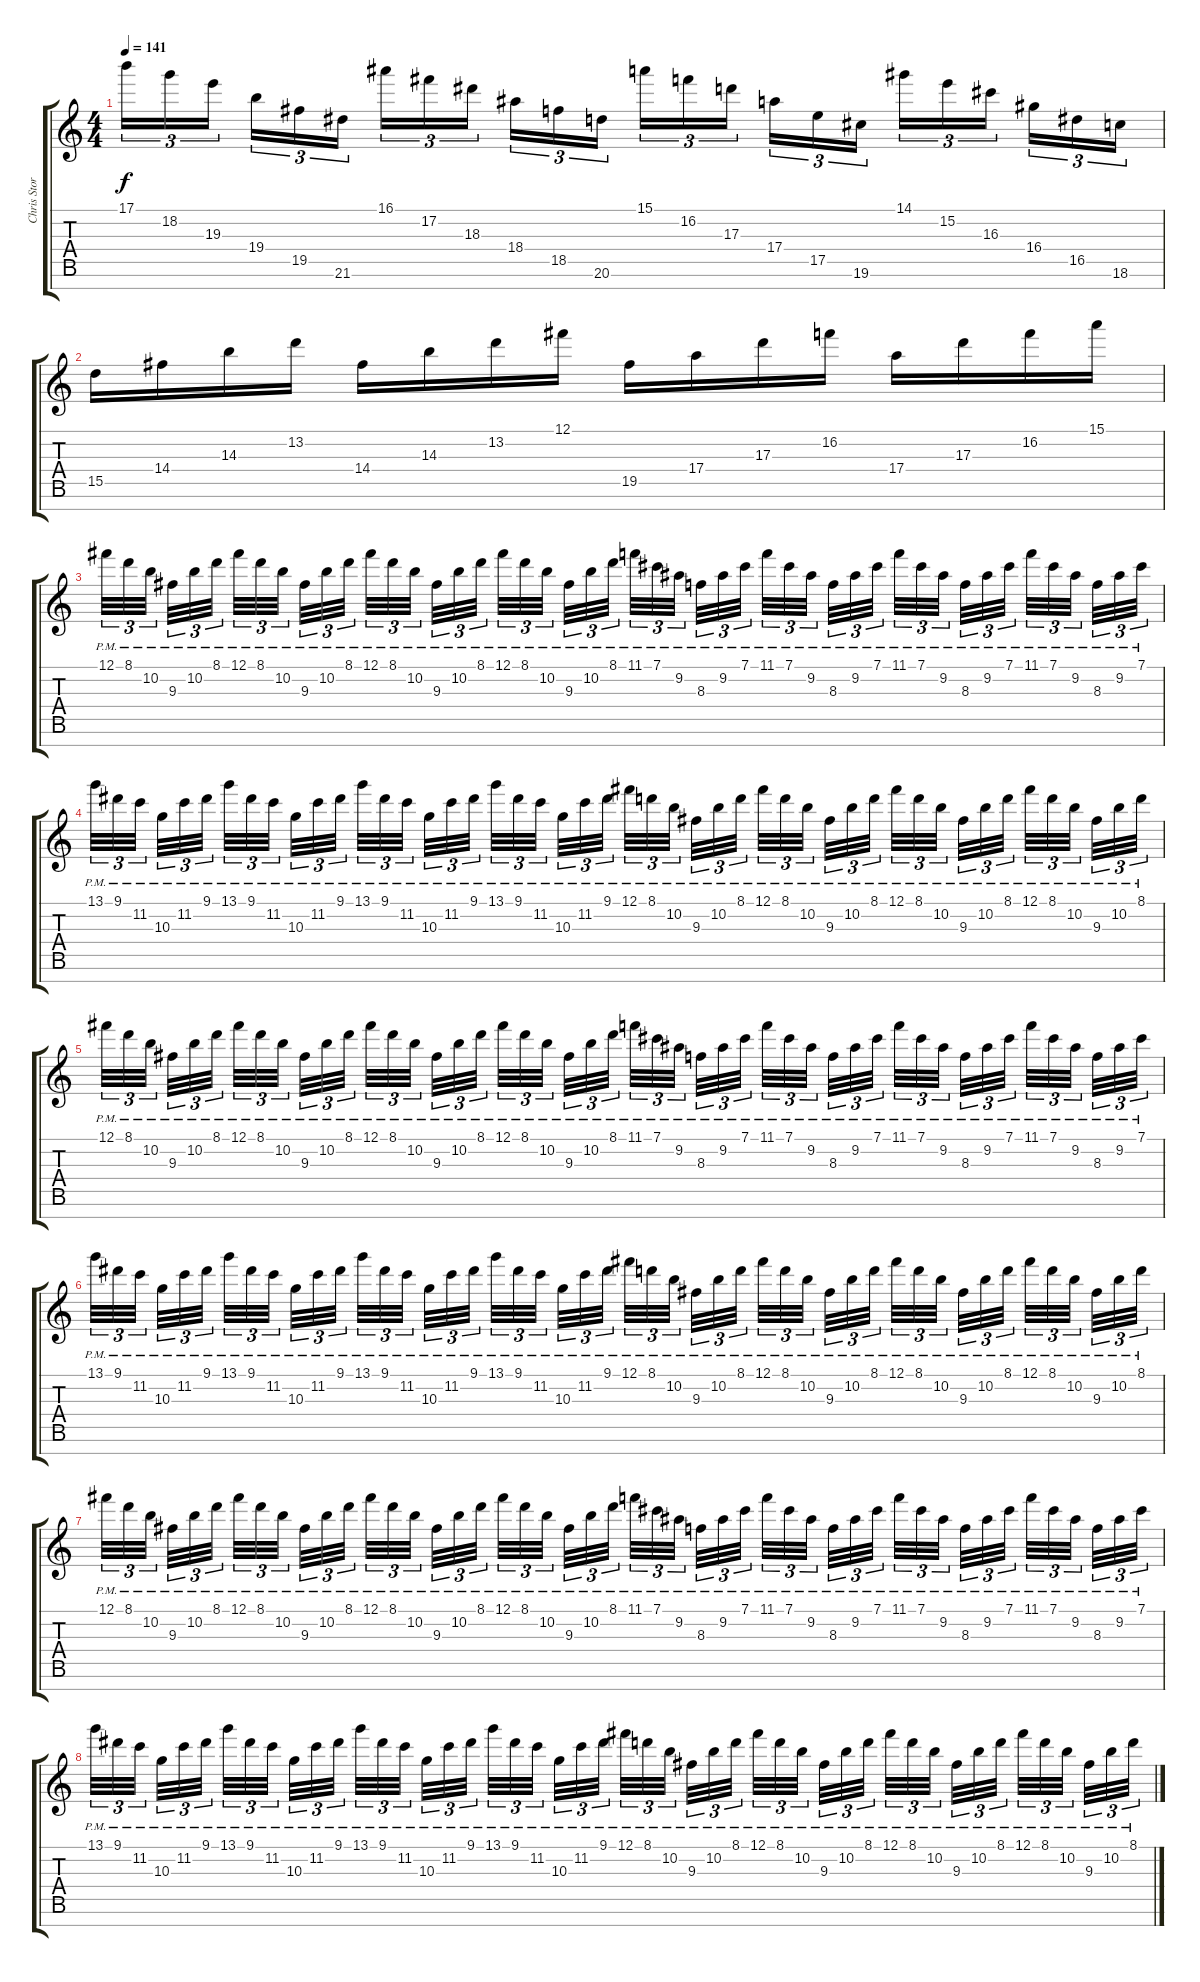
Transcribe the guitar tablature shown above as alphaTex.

\track ("Chris Storey" "Chris Stor") {instrument distortionguitar}
\staff {score tabs}
\tuning (Gb4 Db4 A3 E3 B2 Gb2 B1) {hide}
\ts (4 4)
\tempo 141
\clef g2
\ks c
17.1.16{tu (3 2) dy f} 18.2.16{tu (3 2)} 19.3.16{tu (3 2) beam splitsecondary} 19.4.16{tu (3 2)} 19.5.16{tu (3 2)} 21.6.16{tu (3 2)} 16.1.16{tu (3 2)} 17.2.16{tu (3 2)} 18.3.16{tu (3 2) beam splitsecondary} 18.4.16{tu (3 2)} 18.5.16{tu (3 2)} 20.6.16{tu (3 2)} 15.1.16{tu (3 2)} 16.2.16{tu (3 2)} 17.3.16{tu (3 2) beam splitsecondary} 17.4.16{tu (3 2)} 17.5.16{tu (3 2)} 19.6.16{tu (3 2)} 14.1.16{tu (3 2)} 15.2.16{tu (3 2)} 16.3.16{tu (3 2) beam splitsecondary} 16.4.16{tu (3 2)} 16.5.16{tu (3 2)} 18.6.16{tu (3 2)} |
15.5.16 14.4.16 14.3.16 13.2.16 14.4.16 14.3.16 13.2.16 12.1.16 19.5.16 17.4.16 17.3.16 16.2.16 17.4.16 17.3.16 16.2.16 15.1.16 |
12.1{pm}.32{tu (3 2)} 8.1{pm}.32{tu (3 2)} 10.2{pm}.32{tu (3 2) beam splitsecondary} 9.3{pm}.32{tu (3 2)} 10.2{pm}.32{tu (3 2)} 8.1{pm}.32{tu (3 2) beam splitsecondary} 12.1{pm}.32{tu (3 2)} 8.1{pm}.32{tu (3 2)} 10.2{pm}.32{tu (3 2) beam splitsecondary} 9.3{pm}.32{tu (3 2)} 10.2{pm}.32{tu (3 2)} 8.1{pm}.32{tu (3 2)} 12.1{pm}.32{tu (3 2)} 8.1{pm}.32{tu (3 2)} 10.2{pm}.32{tu (3 2) beam splitsecondary} 9.3{pm}.32{tu (3 2)} 10.2{pm}.32{tu (3 2)} 8.1{pm}.32{tu (3 2) beam splitsecondary} 12.1{pm}.32{tu (3 2)} 8.1{pm}.32{tu (3 2)} 10.2{pm}.32{tu (3 2) beam splitsecondary} 9.3{pm}.32{tu (3 2)} 10.2{pm}.32{tu (3 2)} 8.1{pm}.32{tu (3 2)} 11.1{pm}.32{tu (3 2)} 7.1{pm}.32{tu (3 2)} 9.2{pm}.32{tu (3 2) beam splitsecondary} 8.3{pm}.32{tu (3 2)} 9.2{pm}.32{tu (3 2)} 7.1{pm}.32{tu (3 2) beam splitsecondary} 11.1{pm}.32{tu (3 2)} 7.1{pm}.32{tu (3 2)} 9.2{pm}.32{tu (3 2) beam splitsecondary} 8.3{pm}.32{tu (3 2)} 9.2{pm}.32{tu (3 2)} 7.1{pm}.32{tu (3 2)} 11.1{pm}.32{tu (3 2)} 7.1{pm}.32{tu (3 2)} 9.2{pm}.32{tu (3 2) beam splitsecondary} 8.3{pm}.32{tu (3 2)} 9.2{pm}.32{tu (3 2)} 7.1{pm}.32{tu (3 2) beam splitsecondary} 11.1{pm}.32{tu (3 2)} 7.1{pm}.32{tu (3 2)} 9.2{pm}.32{tu (3 2) beam splitsecondary} 8.3{pm}.32{tu (3 2)} 9.2{pm}.32{tu (3 2)} 7.1{pm}.32{tu (3 2)} |
13.1{pm}.32{tu (3 2)} 9.1{pm}.32{tu (3 2)} 11.2{pm}.32{tu (3 2) beam splitsecondary} 10.3{pm}.32{tu (3 2)} 11.2{pm}.32{tu (3 2)} 9.1{pm}.32{tu (3 2) beam splitsecondary} 13.1{pm}.32{tu (3 2)} 9.1{pm}.32{tu (3 2)} 11.2{pm}.32{tu (3 2) beam splitsecondary} 10.3{pm}.32{tu (3 2)} 11.2{pm}.32{tu (3 2)} 9.1{pm}.32{tu (3 2)} 13.1{pm}.32{tu (3 2)} 9.1{pm}.32{tu (3 2)} 11.2{pm}.32{tu (3 2) beam splitsecondary} 10.3{pm}.32{tu (3 2)} 11.2{pm}.32{tu (3 2)} 9.1{pm}.32{tu (3 2) beam splitsecondary} 13.1{pm}.32{tu (3 2)} 9.1{pm}.32{tu (3 2)} 11.2{pm}.32{tu (3 2) beam splitsecondary} 10.3{pm}.32{tu (3 2)} 11.2{pm}.32{tu (3 2)} 9.1{pm}.32{tu (3 2)} 12.1{pm}.32{tu (3 2)} 8.1{pm}.32{tu (3 2)} 10.2{pm}.32{tu (3 2) beam splitsecondary} 9.3{pm}.32{tu (3 2)} 10.2{pm}.32{tu (3 2)} 8.1{pm}.32{tu (3 2) beam splitsecondary} 12.1{pm}.32{tu (3 2)} 8.1{pm}.32{tu (3 2)} 10.2{pm}.32{tu (3 2) beam splitsecondary} 9.3{pm}.32{tu (3 2)} 10.2{pm}.32{tu (3 2)} 8.1{pm}.32{tu (3 2)} 12.1{pm}.32{tu (3 2)} 8.1{pm}.32{tu (3 2)} 10.2{pm}.32{tu (3 2) beam splitsecondary} 9.3{pm}.32{tu (3 2)} 10.2{pm}.32{tu (3 2)} 8.1{pm}.32{tu (3 2) beam splitsecondary} 12.1{pm}.32{tu (3 2)} 8.1{pm}.32{tu (3 2)} 10.2{pm}.32{tu (3 2) beam splitsecondary} 9.3{pm}.32{tu (3 2)} 10.2{pm}.32{tu (3 2)} 8.1{pm}.32{tu (3 2)} |
12.1{pm}.32{tu (3 2)} 8.1{pm}.32{tu (3 2)} 10.2{pm}.32{tu (3 2) beam splitsecondary} 9.3{pm}.32{tu (3 2)} 10.2{pm}.32{tu (3 2)} 8.1{pm}.32{tu (3 2) beam splitsecondary} 12.1{pm}.32{tu (3 2)} 8.1{pm}.32{tu (3 2)} 10.2{pm}.32{tu (3 2) beam splitsecondary} 9.3{pm}.32{tu (3 2)} 10.2{pm}.32{tu (3 2)} 8.1{pm}.32{tu (3 2)} 12.1{pm}.32{tu (3 2)} 8.1{pm}.32{tu (3 2)} 10.2{pm}.32{tu (3 2) beam splitsecondary} 9.3{pm}.32{tu (3 2)} 10.2{pm}.32{tu (3 2)} 8.1{pm}.32{tu (3 2) beam splitsecondary} 12.1{pm}.32{tu (3 2)} 8.1{pm}.32{tu (3 2)} 10.2{pm}.32{tu (3 2) beam splitsecondary} 9.3{pm}.32{tu (3 2)} 10.2{pm}.32{tu (3 2)} 8.1{pm}.32{tu (3 2)} 11.1{pm}.32{tu (3 2)} 7.1{pm}.32{tu (3 2)} 9.2{pm}.32{tu (3 2) beam splitsecondary} 8.3{pm}.32{tu (3 2)} 9.2{pm}.32{tu (3 2)} 7.1{pm}.32{tu (3 2) beam splitsecondary} 11.1{pm}.32{tu (3 2)} 7.1{pm}.32{tu (3 2)} 9.2{pm}.32{tu (3 2) beam splitsecondary} 8.3{pm}.32{tu (3 2)} 9.2{pm}.32{tu (3 2)} 7.1{pm}.32{tu (3 2)} 11.1{pm}.32{tu (3 2)} 7.1{pm}.32{tu (3 2)} 9.2{pm}.32{tu (3 2) beam splitsecondary} 8.3{pm}.32{tu (3 2)} 9.2{pm}.32{tu (3 2)} 7.1{pm}.32{tu (3 2) beam splitsecondary} 11.1{pm}.32{tu (3 2)} 7.1{pm}.32{tu (3 2)} 9.2{pm}.32{tu (3 2) beam splitsecondary} 8.3{pm}.32{tu (3 2)} 9.2{pm}.32{tu (3 2)} 7.1{pm}.32{tu (3 2)} |
13.1{pm}.32{tu (3 2)} 9.1{pm}.32{tu (3 2)} 11.2{pm}.32{tu (3 2) beam splitsecondary} 10.3{pm}.32{tu (3 2)} 11.2{pm}.32{tu (3 2)} 9.1{pm}.32{tu (3 2) beam splitsecondary} 13.1{pm}.32{tu (3 2)} 9.1{pm}.32{tu (3 2)} 11.2{pm}.32{tu (3 2) beam splitsecondary} 10.3{pm}.32{tu (3 2)} 11.2{pm}.32{tu (3 2)} 9.1{pm}.32{tu (3 2)} 13.1{pm}.32{tu (3 2)} 9.1{pm}.32{tu (3 2)} 11.2{pm}.32{tu (3 2) beam splitsecondary} 10.3{pm}.32{tu (3 2)} 11.2{pm}.32{tu (3 2)} 9.1{pm}.32{tu (3 2) beam splitsecondary} 13.1{pm}.32{tu (3 2)} 9.1{pm}.32{tu (3 2)} 11.2{pm}.32{tu (3 2) beam splitsecondary} 10.3{pm}.32{tu (3 2)} 11.2{pm}.32{tu (3 2)} 9.1{pm}.32{tu (3 2)} 12.1{pm}.32{tu (3 2)} 8.1{pm}.32{tu (3 2)} 10.2{pm}.32{tu (3 2) beam splitsecondary} 9.3{pm}.32{tu (3 2)} 10.2{pm}.32{tu (3 2)} 8.1{pm}.32{tu (3 2) beam splitsecondary} 12.1{pm}.32{tu (3 2)} 8.1{pm}.32{tu (3 2)} 10.2{pm}.32{tu (3 2) beam splitsecondary} 9.3{pm}.32{tu (3 2)} 10.2{pm}.32{tu (3 2)} 8.1{pm}.32{tu (3 2)} 12.1{pm}.32{tu (3 2)} 8.1{pm}.32{tu (3 2)} 10.2{pm}.32{tu (3 2) beam splitsecondary} 9.3{pm}.32{tu (3 2)} 10.2{pm}.32{tu (3 2)} 8.1{pm}.32{tu (3 2) beam splitsecondary} 12.1{pm}.32{tu (3 2)} 8.1{pm}.32{tu (3 2)} 10.2{pm}.32{tu (3 2) beam splitsecondary} 9.3{pm}.32{tu (3 2)} 10.2{pm}.32{tu (3 2)} 8.1{pm}.32{tu (3 2)} |
12.1{pm}.32{tu (3 2)} 8.1{pm}.32{tu (3 2)} 10.2{pm}.32{tu (3 2) beam splitsecondary} 9.3{pm}.32{tu (3 2)} 10.2{pm}.32{tu (3 2)} 8.1{pm}.32{tu (3 2) beam splitsecondary} 12.1{pm}.32{tu (3 2)} 8.1{pm}.32{tu (3 2)} 10.2{pm}.32{tu (3 2) beam splitsecondary} 9.3{pm}.32{tu (3 2)} 10.2{pm}.32{tu (3 2)} 8.1{pm}.32{tu (3 2)} 12.1{pm}.32{tu (3 2)} 8.1{pm}.32{tu (3 2)} 10.2{pm}.32{tu (3 2) beam splitsecondary} 9.3{pm}.32{tu (3 2)} 10.2{pm}.32{tu (3 2)} 8.1{pm}.32{tu (3 2) beam splitsecondary} 12.1{pm}.32{tu (3 2)} 8.1{pm}.32{tu (3 2)} 10.2{pm}.32{tu (3 2) beam splitsecondary} 9.3{pm}.32{tu (3 2)} 10.2{pm}.32{tu (3 2)} 8.1{pm}.32{tu (3 2)} 11.1{pm}.32{tu (3 2)} 7.1{pm}.32{tu (3 2)} 9.2{pm}.32{tu (3 2) beam splitsecondary} 8.3{pm}.32{tu (3 2)} 9.2{pm}.32{tu (3 2)} 7.1{pm}.32{tu (3 2) beam splitsecondary} 11.1{pm}.32{tu (3 2)} 7.1{pm}.32{tu (3 2)} 9.2{pm}.32{tu (3 2) beam splitsecondary} 8.3{pm}.32{tu (3 2)} 9.2{pm}.32{tu (3 2)} 7.1{pm}.32{tu (3 2)} 11.1{pm}.32{tu (3 2)} 7.1{pm}.32{tu (3 2)} 9.2{pm}.32{tu (3 2) beam splitsecondary} 8.3{pm}.32{tu (3 2)} 9.2{pm}.32{tu (3 2)} 7.1{pm}.32{tu (3 2) beam splitsecondary} 11.1{pm}.32{tu (3 2)} 7.1{pm}.32{tu (3 2)} 9.2{pm}.32{tu (3 2) beam splitsecondary} 8.3{pm}.32{tu (3 2)} 9.2{pm}.32{tu (3 2)} 7.1{pm}.32{tu (3 2)} |
13.1{pm}.32{tu (3 2)} 9.1{pm}.32{tu (3 2)} 11.2{pm}.32{tu (3 2) beam splitsecondary} 10.3{pm}.32{tu (3 2)} 11.2{pm}.32{tu (3 2)} 9.1{pm}.32{tu (3 2) beam splitsecondary} 13.1{pm}.32{tu (3 2)} 9.1{pm}.32{tu (3 2)} 11.2{pm}.32{tu (3 2) beam splitsecondary} 10.3{pm}.32{tu (3 2)} 11.2{pm}.32{tu (3 2)} 9.1{pm}.32{tu (3 2)} 13.1{pm}.32{tu (3 2)} 9.1{pm}.32{tu (3 2)} 11.2{pm}.32{tu (3 2) beam splitsecondary} 10.3{pm}.32{tu (3 2)} 11.2{pm}.32{tu (3 2)} 9.1{pm}.32{tu (3 2) beam splitsecondary} 13.1{pm}.32{tu (3 2)} 9.1{pm}.32{tu (3 2)} 11.2{pm}.32{tu (3 2) beam splitsecondary} 10.3{pm}.32{tu (3 2)} 11.2{pm}.32{tu (3 2)} 9.1{pm}.32{tu (3 2)} 12.1{pm}.32{tu (3 2)} 8.1{pm}.32{tu (3 2)} 10.2{pm}.32{tu (3 2) beam splitsecondary} 9.3{pm}.32{tu (3 2)} 10.2{pm}.32{tu (3 2)} 8.1{pm}.32{tu (3 2) beam splitsecondary} 12.1{pm}.32{tu (3 2)} 8.1{pm}.32{tu (3 2)} 10.2{pm}.32{tu (3 2) beam splitsecondary} 9.3{pm}.32{tu (3 2)} 10.2{pm}.32{tu (3 2)} 8.1{pm}.32{tu (3 2)} 12.1{pm}.32{tu (3 2)} 8.1{pm}.32{tu (3 2)} 10.2{pm}.32{tu (3 2) beam splitsecondary} 9.3{pm}.32{tu (3 2)} 10.2{pm}.32{tu (3 2)} 8.1{pm}.32{tu (3 2) beam splitsecondary} 12.1{pm}.32{tu (3 2)} 8.1{pm}.32{tu (3 2)} 10.2{pm}.32{tu (3 2) beam splitsecondary} 9.3{pm}.32{tu (3 2)} 10.2{pm}.32{tu (3 2)} 8.1{pm}.32{tu (3 2)}
